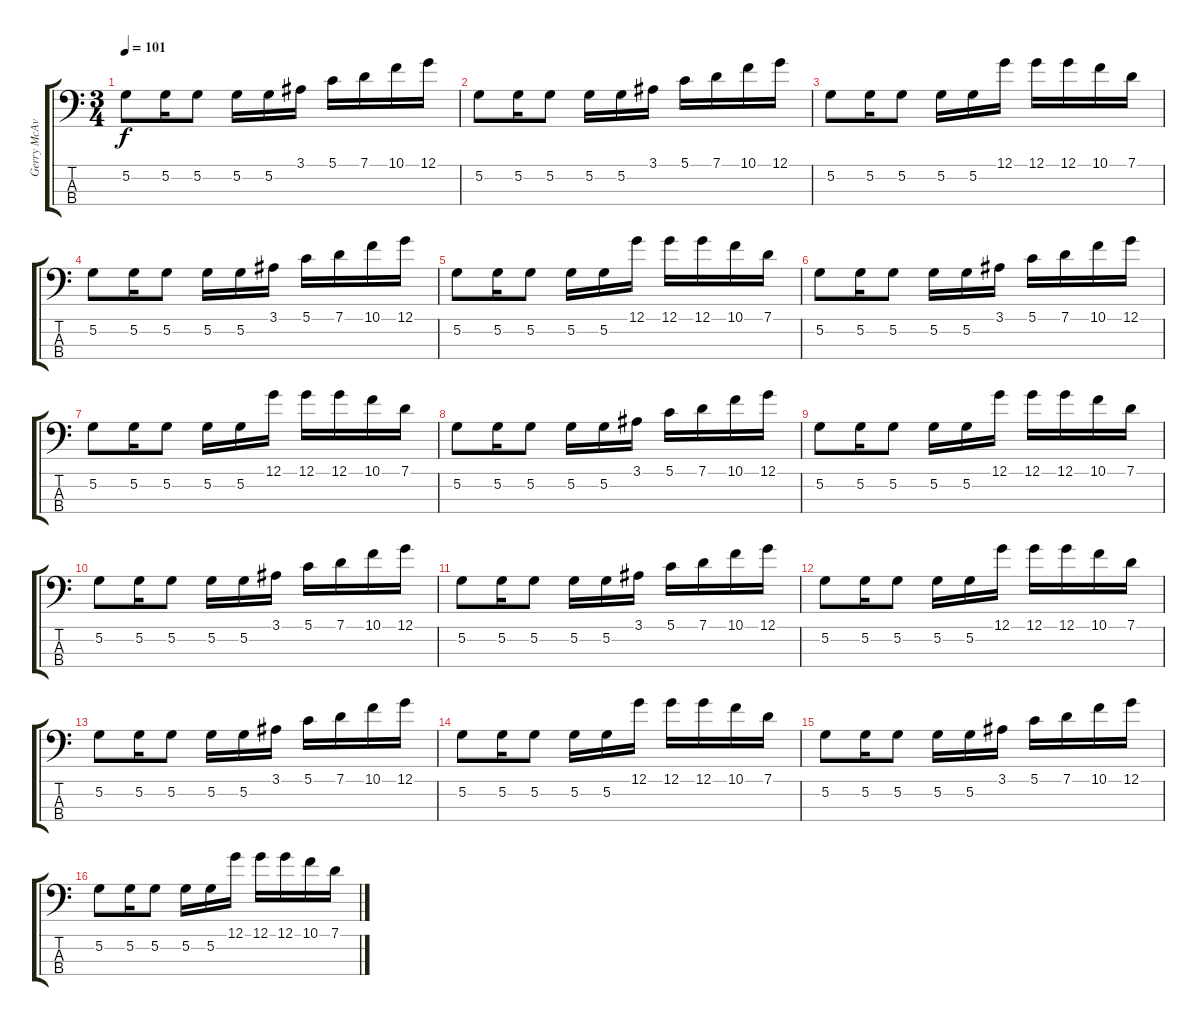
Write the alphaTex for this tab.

\track ("Gerry McAvoy" "Gerry McAv") {instrument electricbassfinger}
\staff {score tabs}
\tuning (G2 D2 A1 E1) {hide}
\ts (3 4)
\tempo 101
\clef f4
\ks c
5.2.8{dy f} 5.2.16 5.2.8 5.2.16 5.2.16 3.1.16 5.1.16 7.1.16 10.1.16 12.1.16 |
5.2.8 5.2.16 5.2.8 5.2.16 5.2.16 3.1.16 5.1.16 7.1.16 10.1.16 12.1.16 |
5.2.8 5.2.16 5.2.8 5.2.16 5.2.16 12.1.16 12.1.16 12.1.16 10.1.16 7.1.16 |
5.2.8 5.2.16 5.2.8 5.2.16 5.2.16 3.1.16 5.1.16 7.1.16 10.1.16 12.1.16 |
5.2.8 5.2.16 5.2.8 5.2.16 5.2.16 12.1.16 12.1.16 12.1.16 10.1.16 7.1.16 |
5.2.8 5.2.16 5.2.8 5.2.16 5.2.16 3.1.16 5.1.16 7.1.16 10.1.16 12.1.16 |
5.2.8 5.2.16 5.2.8 5.2.16 5.2.16 12.1.16 12.1.16 12.1.16 10.1.16 7.1.16 |
5.2.8 5.2.16 5.2.8 5.2.16 5.2.16 3.1.16 5.1.16 7.1.16 10.1.16 12.1.16 |
5.2.8 5.2.16 5.2.8 5.2.16 5.2.16 12.1.16 12.1.16 12.1.16 10.1.16 7.1.16 |
5.2.8 5.2.16 5.2.8 5.2.16 5.2.16 3.1.16 5.1.16 7.1.16 10.1.16 12.1.16 |
5.2.8 5.2.16 5.2.8 5.2.16 5.2.16 3.1.16 5.1.16 7.1.16 10.1.16 12.1.16 |
5.2.8 5.2.16 5.2.8 5.2.16 5.2.16 12.1.16 12.1.16 12.1.16 10.1.16 7.1.16 |
5.2.8 5.2.16 5.2.8 5.2.16 5.2.16 3.1.16 5.1.16 7.1.16 10.1.16 12.1.16 |
5.2.8 5.2.16 5.2.8 5.2.16 5.2.16 12.1.16 12.1.16 12.1.16 10.1.16 7.1.16 |
5.2.8 5.2.16 5.2.8 5.2.16 5.2.16 3.1.16 5.1.16 7.1.16 10.1.16 12.1.16 |
5.2.8 5.2.16 5.2.8 5.2.16 5.2.16 12.1.16 12.1.16 12.1.16 10.1.16 7.1.16
